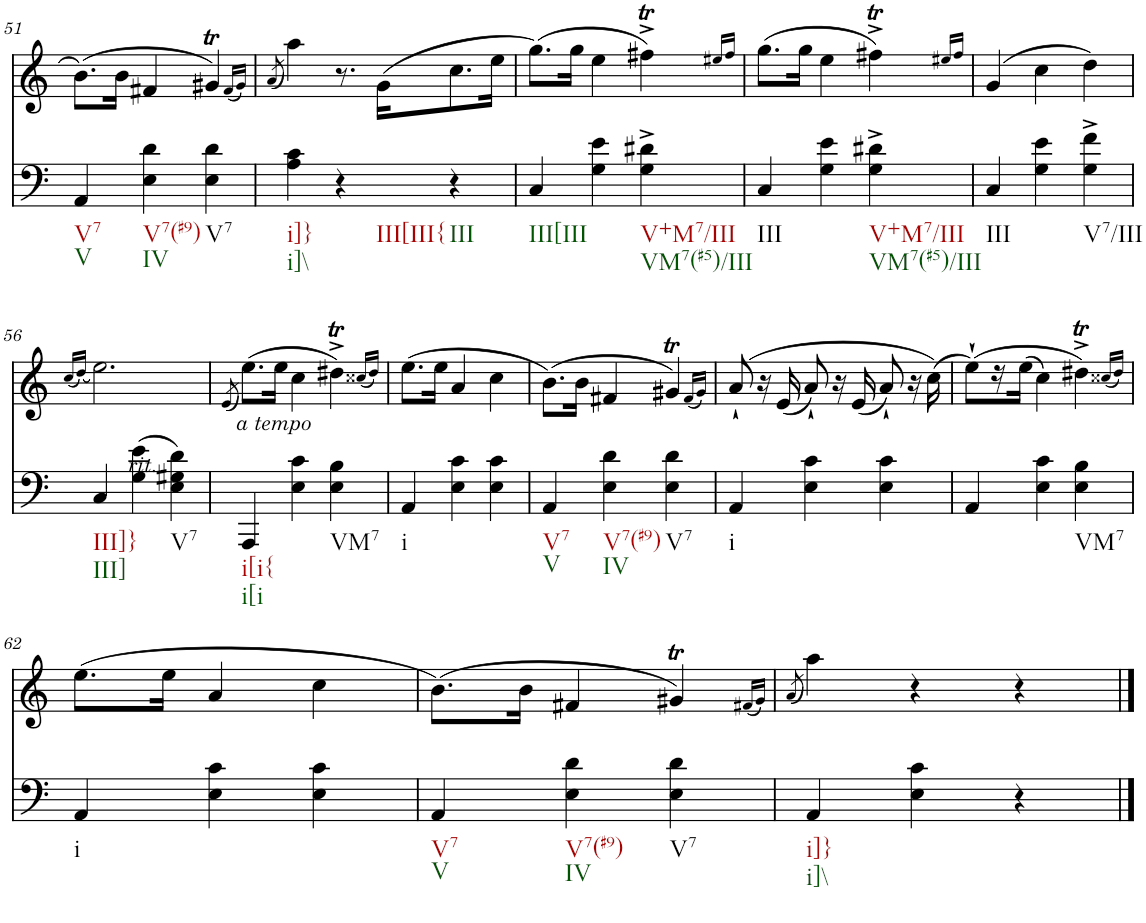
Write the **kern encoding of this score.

**kern	**kern
*part2	*part1
*staff2	*staff1
*I"piano	*I"piano
*I'Pno	*I'Pno
!!LO:PB:g=z
*clefF4	*clefG2
*k[]	*k[]
*M3/4	*M3/4
=51	=51
!LO:TX:b:t=V7	!
!LO:TX:b:t=V	!
4AA/	(8.b\L
.	16b\Jk
!LO:TX:b:t=V7(#9)	!
!LO:TX:b:t=IV	!
4E\ 4d\	4f#X/
!LO:TX:b:t=V7	!
4E\ 4d\	4g#Xt/)
.	(16qf#/LL
.	16qg#/JJ)
=52	=52
.	(8qa/
!LO:TX:b:t=i]}	!
!LO:TX:b:t=i]\\	!
4A\ 4c\	4aa\)
!LO:TX:b:t=III[III{	!
4r	8.r
.	(16g\KL
!LO:TX:b:t=III	!
4r	8.cc\
.	16ee\Jk
=53	=53
!LO:TX:b:t=III[III	!
4C/	(8.gg\L)
.	16gg\Jk
4G\ 4e\	4ee\
!LO:TX:b:t=V+M7/III	!
!LO:TX:b:t=VM7(#5)/III	!
4G\^ 4d#X\^	4ff#Xt^\)
.	16qee#X/LL
.	16qff#/JJ
=54	=54
!LO:TX:b:t=III	!
4C/	(8.gg\L
.	16gg\Jk
4G\ 4e\	4ee\
!LO:TX:b:t=V+M7/III	!
!LO:TX:b:t=VM7(#5)/III	!
4G\^ 4d#X\^	4ff#Xt^\)
.	16qee#X/LL
.	16qff#/JJ
=55	=55
!LO:TX:b:t=III	!
4C/	(4g/
4G\ 4e\	4cc\
!LO:TX:b:t=V7/III	!
4G\^ 4f\^	4dd\)
!!LO:LB:g=z
=56	=56
.	(16qcc/LL
.	(16qdd/JJ)
!LO:TX:b:t=III]}	!
!LO:TX:b:t=III]	!
4C/	2.ee\)
!LO:TX:b:i:t=rit.	!
(4G\ 4e\	.
!LO:TX:b:t=V7	!
4E\ 4G#X\ 4d\)	.
=57	=57
.	(8qe/
!	!LO:TX:b:i:t=a tempo
!LO:TX:b:t=i[i{	!
!LO:TX:b:t=i[i	!
4AAA/	(8.ee\L)
.	16ee\Jk
4E\ 4c\	4cc\
!LO:TX:b:t=VM7	!
4E\ 4B\	4dd#Xt^\)
.	(16qcc##X/LL
.	16qdd#/JJ)
=58	=58
!LO:TX:b:t=i	!
4AA/	(8.ee\L
.	16ee\Jk
4E\ 4c\	4a/
4E\ 4c\	4cc\
=59	=59
!LO:TX:b:t=V7	!
!LO:TX:b:t=V	!
4AA/	(8.b\L)
.	16b\Jk
!LO:TX:b:t=V7(#9)	!
!LO:TX:b:t=IV	!
4E\ 4d\	4f#X/
!LO:TX:b:t=V7	!
4E\ 4d\	4g#Xt/)
.	(16qf#/LL
.	16qg#/JJ)
=60	=60
!LO:TX:b:t=i	!
4AA/	(8a`/
.	16r
.	(16e/
4E\ 4c\	8a`/)
.	16r
.	(16e/
4E\ 4c\	8a`/)
.	16r
.	(16cc\)
=61	=61
4AA/	(8ee`\L)
.	16r
.	(16ee\JJ
4E\ 4c\	4cc\)
!LO:TX:b:t=VM7	!
4E\ 4B\	4dd#Xt^\)
.	(16qcc##X/LL
.	16qdd#/JJ)
!!LO:LB:g=z
=62	=62
!LO:TX:b:t=i	!
4AA/	(8.ee\L
.	16ee\Jk
4E\ 4c\	4a/
4E\ 4c\	4cc\
=63	=63
!LO:TX:b:t=V7	!
!LO:TX:b:t=V	!
4AA/	(8.b\L)
.	16b\Jk
!LO:TX:b:t=V7(#9)	!
!LO:TX:b:t=IV	!
4E\ 4d\	4f#X/
!LO:TX:b:t=V7	!
4E\ 4d\	4g#Xt/)
.	(16qf#X/LL
.	16qg#/JJ)
=64	=64
.	(8qa/
!LO:TX:b:t=i]}	!
!LO:TX:b:t=i]\\	!
4AA/	4aa\)
4E\ 4c\	4r
4r	4r
==	==
*-	*-
